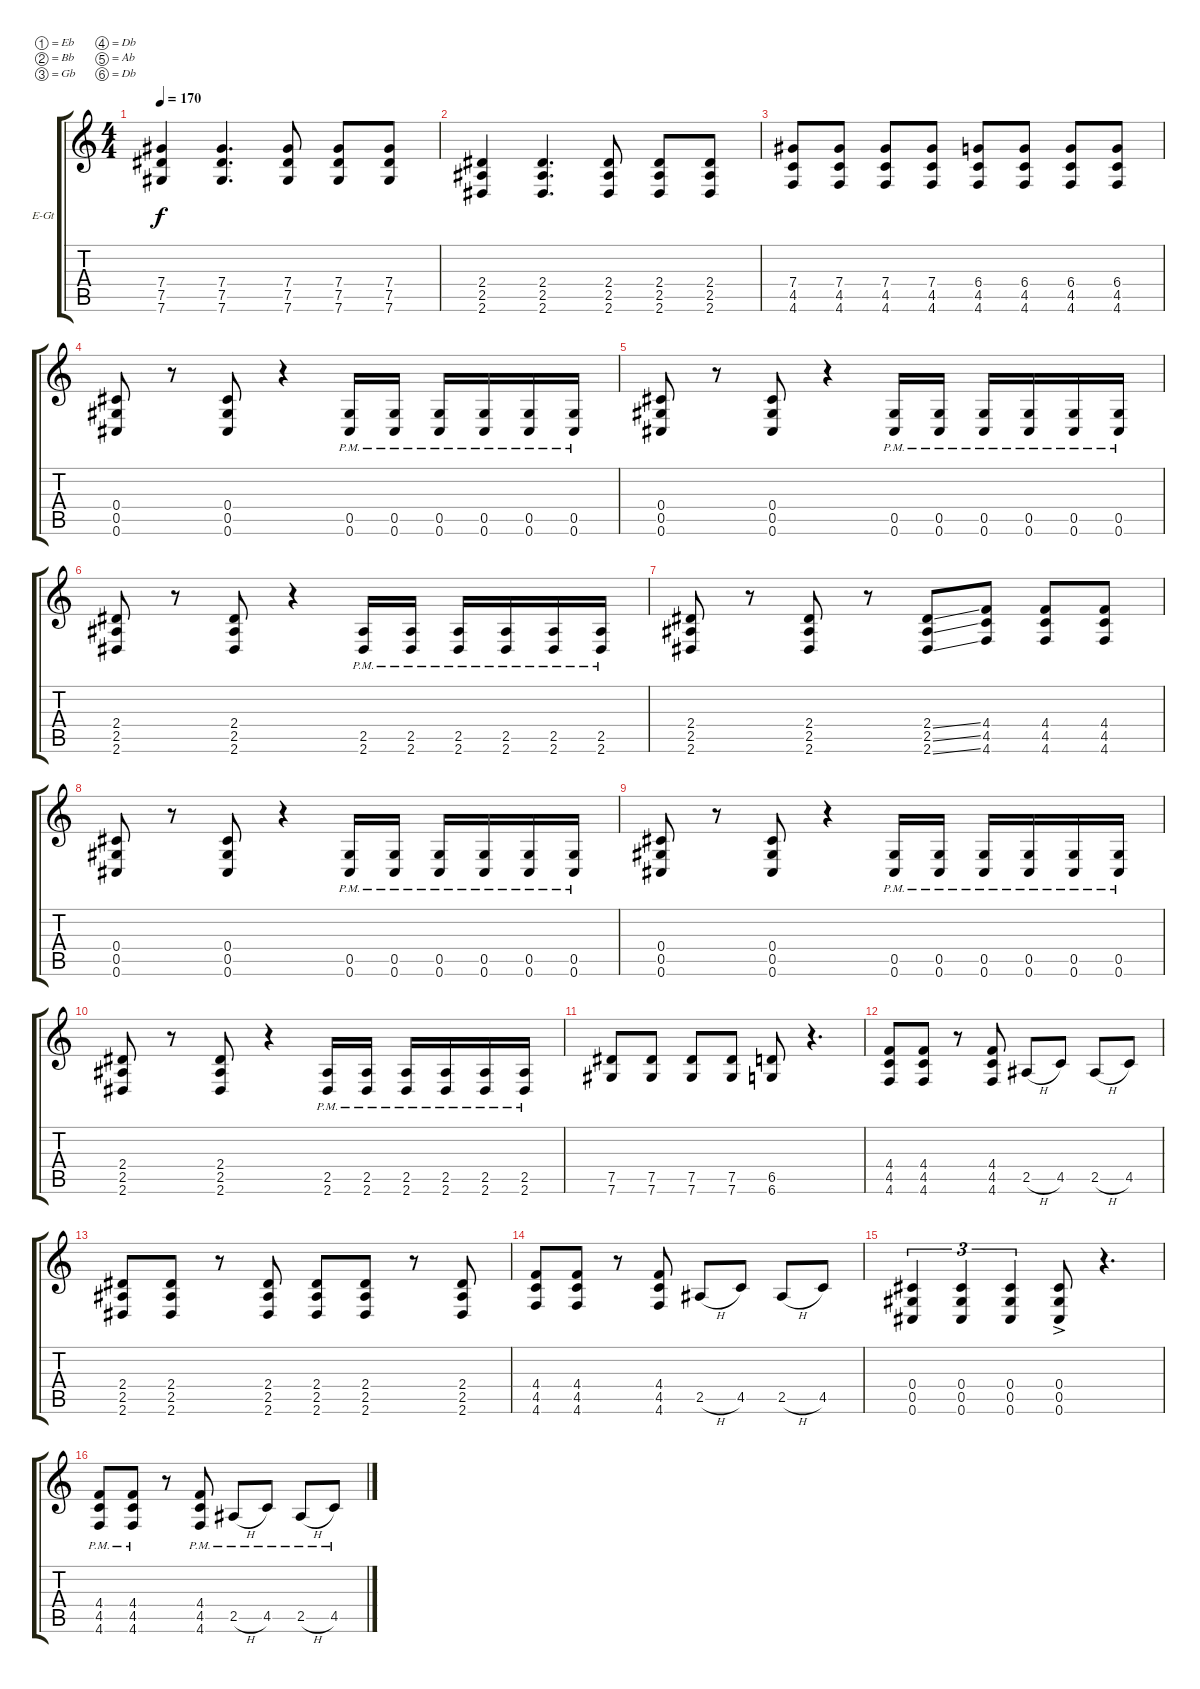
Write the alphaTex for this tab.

\defaultSystemsLayout 4
\bracketExtendMode groupsimilarinstruments
\firstSystemTrackNameOrientation horizontal
\otherSystemsTrackNameOrientation horizontal
\track ("Rhythm Guitar" "E-Gt") {instrument overdrivenguitar}
\staff {score tabs}
\tuning (Eb4 Bb3 Gb3 Db3 Ab2 Db2)
\ts (4 4)
\tempo 170
\clef g2
\scale
0.333333
\ks c
(7.4 7.5 7.6).4{dy f} (7.4 7.5 7.6).4{d} (7.4 7.5 7.6).8 (7.4 7.5 7.6).8 (7.4 7.5 7.6).8 |
\scale
0.333333 (2.4 2.5 2.6).4 (2.4 2.5 2.6).4{d} (2.4 2.5 2.6).8 (2.4 2.5 2.6).8 (2.4 2.5 2.6).8 |
\scale
0.333333 (7.4 4.5 4.6).8 (7.4 4.5 4.6).8 (7.4 4.5 4.6).8 (7.4 4.5 4.6).8 (6.4 4.5 4.6).8 (6.4 4.5 4.6).8 (6.4 4.5 4.6).8 (6.4 4.5 4.6).8 |
\scale
0.333333 (0.4 0.5 0.6).8 r.8 (0.4 0.5 0.6).8 r.4 (0.6{pm} 0.5).16 (0.6{pm} 0.5).16 (0.6{pm} 0.5).16 (0.6{pm} 0.5).16 (0.6{pm} 0.5).16 (0.6{pm} 0.5).16 |
\scale
0.333333 (0.4 0.5 0.6).8 r.8 (0.4 0.5 0.6).8 r.4 (0.6{pm} 0.5).16 (0.6{pm} 0.5).16 (0.6{pm} 0.5).16 (0.6{pm} 0.5).16 (0.6{pm} 0.5).16 (0.6{pm} 0.5).16 |
\scale
0.333333 (2.4 2.5 2.6).8 r.8 (2.4 2.5 2.6).8 r.4 (2.6{pm} 2.5).16 (2.6{pm} 2.5).16 (2.6{pm} 2.5).16 (2.6{pm} 2.5).16 (2.6{pm} 2.5).16 (2.6{pm} 2.5).16 |
\scale
0.333333 (2.4 2.5 2.6).8 r.8 (2.4 2.5 2.6).8 r.8 (2.4{ss} 2.5{ss} 2.6{ss}).8 (4.4 4.5 4.6).8 (4.4 4.5 4.6).8 (4.4 4.5 4.6).8 |
\scale
0.333333 (0.4 0.5 0.6).8 r.8 (0.4 0.5 0.6).8 r.4 (0.6{pm} 0.5).16 (0.6{pm} 0.5).16 (0.6{pm} 0.5).16 (0.6{pm} 0.5).16 (0.6{pm} 0.5).16 (0.6{pm} 0.5).16 |
\scale
0.333333 (0.4 0.5 0.6).8 r.8 (0.4 0.5 0.6).8 r.4 (0.6{pm} 0.5).16 (0.6{pm} 0.5).16 (0.6{pm} 0.5).16 (0.6{pm} 0.5).16 (0.6{pm} 0.5).16 (0.6{pm} 0.5).16 |
\scale
0.333333 (2.4 2.5 2.6).8 r.8 (2.4 2.5 2.6).8 r.4 (2.6{pm} 2.5).16 (2.6{pm} 2.5).16 (2.6{pm} 2.5).16 (2.6{pm} 2.5).16 (2.6{pm} 2.5).16 (2.6{pm} 2.5).16 |
\scale
0.333333 (7.5 7.6).8 (7.5 7.6).8 (7.5 7.6).8 (7.5 7.6).8 (6.5 6.6).8 r.4{d} |
\scale
0.333333 (4.4 4.5 4.6).8 (4.4 4.5 4.6).8 r.8 (4.4 4.5 4.6).8 2.5{h}.8 4.5.8 2.5{h}.8 4.5.8 |
\scale
0.333333 (2.4 2.5 2.6).8 (2.4 2.5 2.6).8 r.8 (2.4 2.5 2.6).8 (2.4 2.5 2.6).8 (2.4 2.5 2.6).8 r.8 (2.4 2.5 2.6).8 |
\scale
0.333333 (4.4 4.5 4.6).8 (4.4 4.5 4.6).8 r.8 (4.4 4.5 4.6).8 2.5{h}.8 4.5.8 2.5{h}.8 4.5.8 |
\scale
0.333333 (0.4 0.5 0.6).4{tu (3 2)} (0.4 0.5 0.6).4{tu (3 2)} (0.4 0.5 0.6).4{tu (3 2)} (0.4 0.5 0.6{ac}).8 r.4{d} |
\scale
0.333333 (4.4{pm} 4.5{pm} 4.6{pm}).8 (4.4{pm} 4.5{pm} 4.6{pm}).8 r.8 (4.4{pm} 4.5{pm} 4.6{pm}).8 2.5{h pm}.8 4.5{pm}.8 2.5{h pm}.8 4.5{pm}.8
